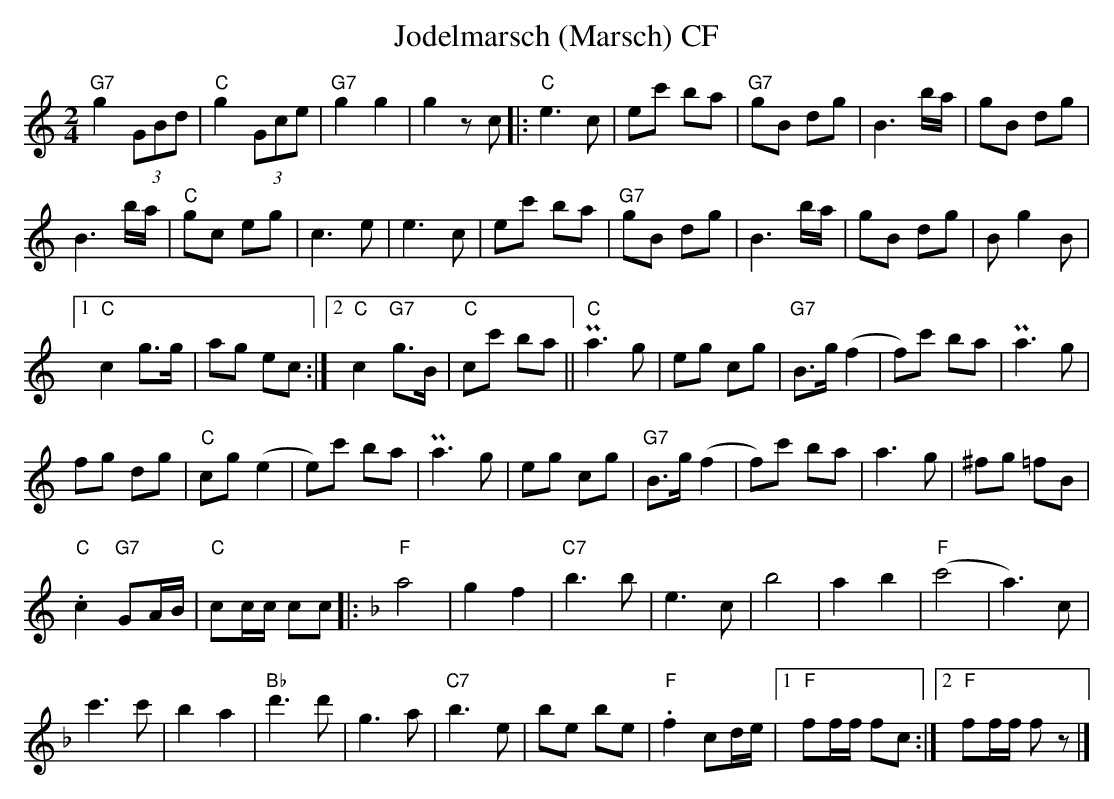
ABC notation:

X:1
T: Jodelmarsch (Marsch) CF
M:2/4
L:1/8
K:C
"G7"g2 (3GBd | "C"g2 (3Gce | "G7"g2g2 | g2zc |: "C"e3c | ec' ba | "G7"gB dg | B3 b/a/ | gB dg |
B3 b/a/ | "C"gc eg | c3e | e3c | ec' ba | "G7"gB dg | B3 b/a/ | gB dg | Bg2B |1
"C"c2g>g | ag ec :|2 "C"c2 "G7"g>B | "C"cc' ba || "C"Pa3 g | eg cg | "G7"B>g (f2 | f)c' ba | Pa3 g |
fg dg | "C"cg (e2 | e)c' ba | Pa3g | eg cg | "G7"B>g (f2 | f)c' ba | a3g | ^fg =fB |
"C".c2 "G7"GA/B/ | "C"cc/c/ cc |:[K:F] "F"a4 | g2f2 | "C7"b3b | e3c | b4 | a2b2 | "F"(c'4 | a3)c |
c'3c' | b2a2 | "Bb"d'3d' | g3a | "C7"b3e | be be | "F".f2 cd/e/ |1 "F"ff/f/ fc :|2 "F"ff/f/ fz |]
